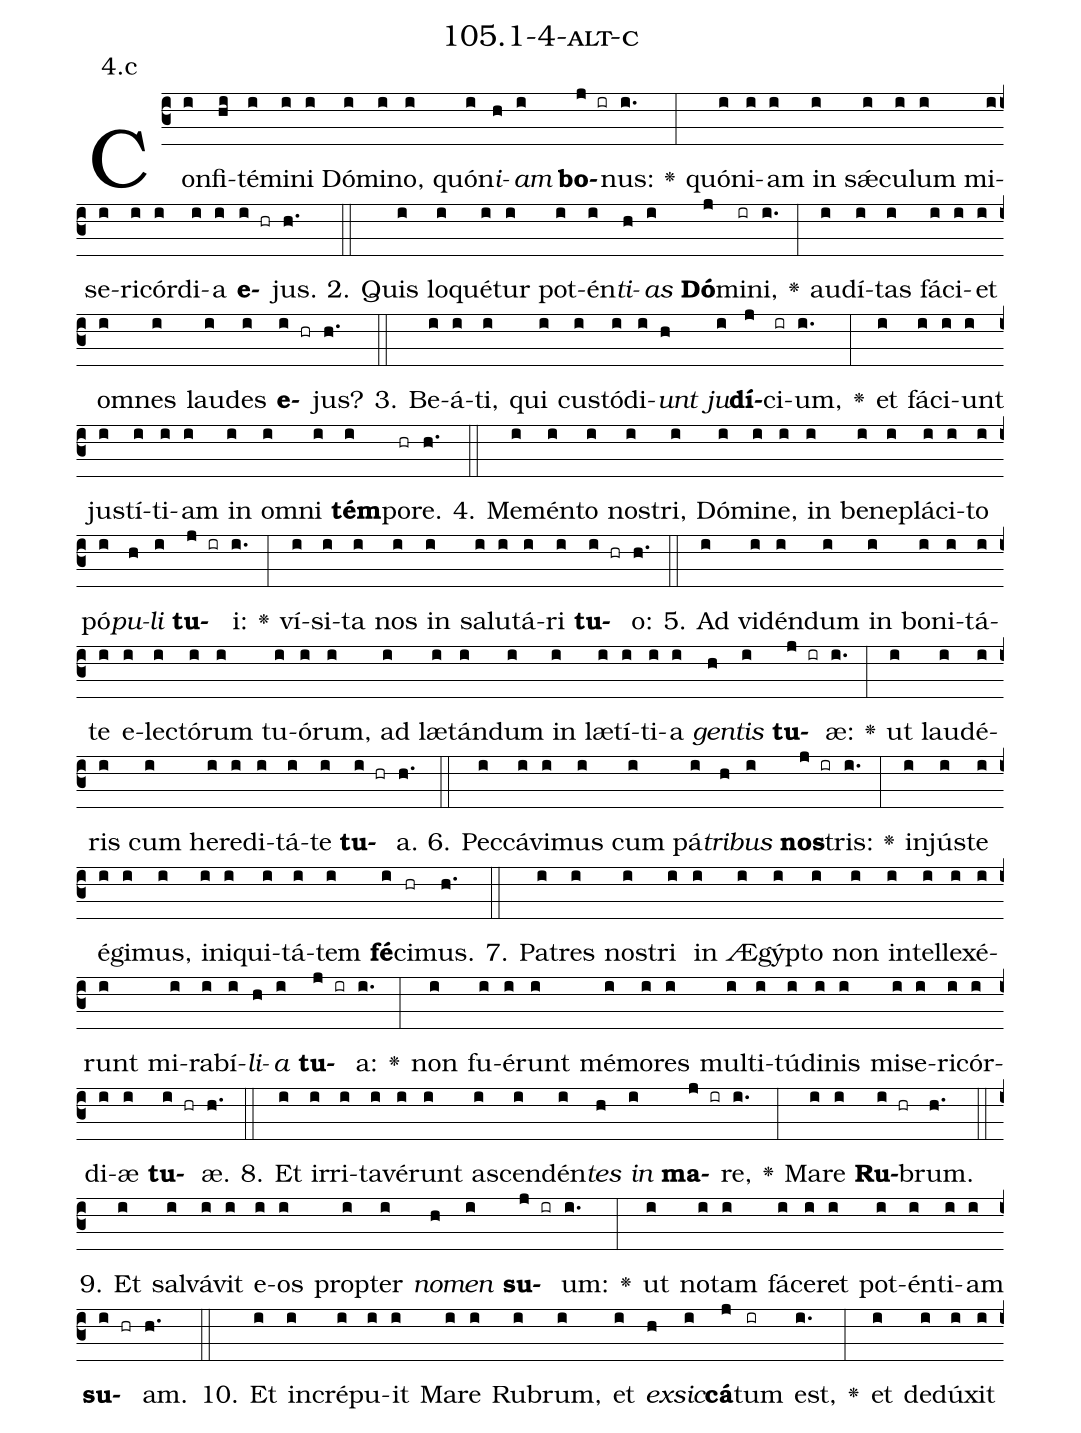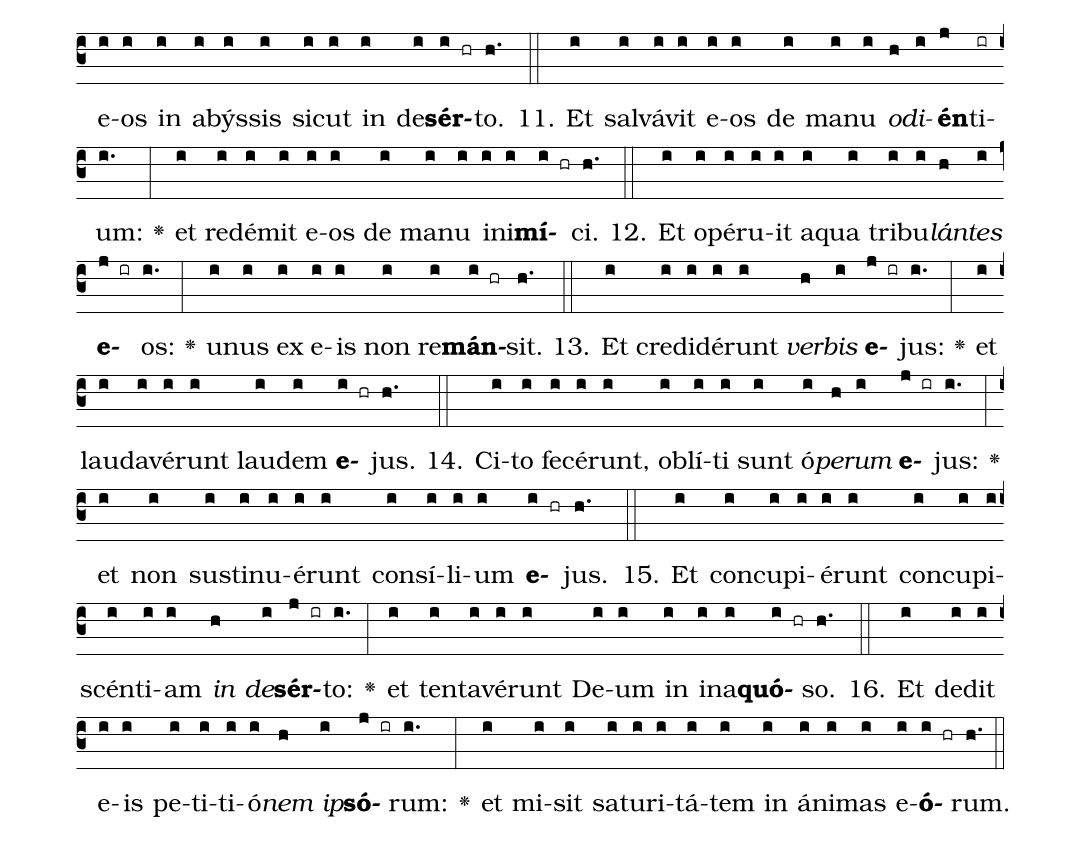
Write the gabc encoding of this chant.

name: 105.1-4-alt-c;
annotation: 4.c;
%%
(c3)Con(i)fi(hi)té(i)mi(i)ni(i) Dó(i)mi(i)no,(i) quón(i)<i>i</i>(h)<i>am</i>(i) <b>bo</b>(j ir)nus:(i.) <v>\greheightstar</v>(:) quón(i)i(i)am(i) in(i) sǽ(i)cu(i)lum(i) mi(i)se(i)ri(i)cór(i)di(i)a(i) <b>e</b>(i hr)jus.(h.) (::)
2. Quis(i) lo(i)qué(i)tur(i) pot(i)én(i)<i>ti</i>(h)<i>as</i>(i) <b>Dó</b>(j)mi(ir)ni,(i.) <v>\greheightstar</v>(:) au(i)dí(i)tas(i) fá(i)ci(i)et(i) om(i)nes(i) lau(i)des(i) <b>e</b>(i hr)jus?(h.) (::)
3. Be(i)á(i)ti,(i) qui(i) cus(i)tó(i)di(i)<i>unt</i>(h) <i>ju</i>(i)<b>dí</b>(j)ci(ir)um,(i.) <v>\greheightstar</v>(:) et(i) fá(i)ci(i)unt(i) jus(i)tí(i)ti(i)am(i) in(i) om(i)ni(i) <b>tém</b>(i)po(hr)re.(h.) (::)
4. Me(i)mén(i)to(i) nos(i)tri,(i) Dó(i)mi(i)ne,(i) in(i) be(i)ne(i)plá(i)ci(i)to(i) pó(i)<i>pu</i>(h)<i>li</i>(i) <b>tu</b>(j ir)i:(i.) <v>\greheightstar</v>(:) ví(i)si(i)ta(i) nos(i) in(i) sa(i)lu(i)tá(i)ri(i) <b>tu</b>(i hr)o:(h.) (::)
5. Ad(i) vi(i)dén(i)dum(i) in(i) bo(i)ni(i)tá(i)te(i) e(i)lec(i)tó(i)rum(i) tu(i)ó(i)rum,(i) ad(i) læ(i)tán(i)dum(i) in(i) læ(i)tí(i)ti(i)a(i) <i>gen</i>(h)<i>tis</i>(i) <b>tu</b>(j ir)æ:(i.) <v>\greheightstar</v>(:) ut(i) lau(i)dé(i)ris(i) cum(i) he(i)re(i)di(i)tá(i)te(i) <b>tu</b>(i hr)a.(h.) (::)
6. Pec(i)cá(i)vi(i)mus(i) cum(i) pá(i)<i>tri</i>(h)<i>bus</i>(i) <b>nos</b>(j ir)tris:(i.) <v>\greheightstar</v>(:) in(i)jús(i)te(i) é(i)gi(i)mus,(i) in(i)i(i)qui(i)tá(i)tem(i) <b>fé</b>(i)ci(hr)mus.(h.) (::)
7. Pa(i)tres(i) nos(i)tri(i) in(i) Æ(i)gýp(i)to(i) non(i) in(i)tel(i)le(i)xé(i)runt(i) mi(i)ra(i)bí(i)<i>li</i>(h)<i>a</i>(i) <b>tu</b>(j ir)a:(i.) <v>\greheightstar</v>(:) non(i) fu(i)é(i)runt(i) mé(i)mo(i)res(i) mul(i)ti(i)tú(i)di(i)nis(i) mi(i)se(i)ri(i)cór(i)di(i)æ(i) <b>tu</b>(i hr)æ.(h.) (::)
8. Et(i) ir(i)ri(i)ta(i)vé(i)runt(i) a(i)scen(i)dén(i)<i>tes</i>(h) <i>in</i>(i) <b>ma</b>(j ir)re,(i.) <v>\greheightstar</v>(:) Ma(i)re(i) <b>Ru</b>(i hr)brum.(h.) (::)
9. Et(i) sal(i)vá(i)vit(i) e(i)os(i) prop(i)ter(i) <i>no</i>(h)<i>men</i>(i) <b>su</b>(j ir)um:(i.) <v>\greheightstar</v>(:) ut(i) no(i)tam(i) fá(i)ce(i)ret(i) pot(i)én(i)ti(i)am(i) <b>su</b>(i hr)am.(h.) (::)
10. Et(i) in(i)cré(i)pu(i)it(i) Ma(i)re(i) Ru(i)brum,(i) et(i) <i>ex</i>(h)<i>sic</i>(i)<b>cá</b>(j)tum(ir) est,(i.) <v>\greheightstar</v>(:) et(i) de(i)dú(i)xit(i) e(i)os(i) in(i) a(i)býs(i)sis(i) sic(i)ut(i) in(i) de(i)<b>sér</b>(i hr)to.(h.) (::)
11. Et(i) sal(i)vá(i)vit(i) e(i)os(i) de(i) ma(i)nu(i) <i>o</i>(h)<i>di</i>(i)<b>én</b>(j)ti(ir)um:(i.) <v>\greheightstar</v>(:) et(i) red(i)é(i)mit(i) e(i)os(i) de(i) ma(i)nu(i) in(i)i(i)<b>mí</b>(i hr)ci.(h.) (::)
12. Et(i) o(i)pé(i)ru(i)it(i) a(i)qua(i) tri(i)bu(i)<i>lán</i>(h)<i>tes</i>(i) <b>e</b>(j ir)os:(i.) <v>\greheightstar</v>(:) u(i)nus(i) ex(i) e(i)is(i) non(i) re(i)<b>mán</b>(i hr)sit.(h.) (::)
13. Et(i) cre(i)di(i)dé(i)runt(i) <i>ver</i>(h)<i>bis</i>(i) <b>e</b>(j ir)jus:(i.) <v>\greheightstar</v>(:) et(i) lau(i)da(i)vé(i)runt(i) lau(i)dem(i) <b>e</b>(i hr)jus.(h.) (::)
14. Ci(i)to(i) fe(i)cé(i)runt,(i) ob(i)lí(i)ti(i) sunt(i) ó(i)<i>pe</i>(h)<i>rum</i>(i) <b>e</b>(j ir)jus:(i.) <v>\greheightstar</v>(:) et(i) non(i) sus(i)ti(i)nu(i)é(i)runt(i) con(i)sí(i)li(i)um(i) <b>e</b>(i hr)jus.(h.) (::)
15. Et(i) con(i)cu(i)pi(i)é(i)runt(i) con(i)cu(i)pi(i)scén(i)ti(i)am(i) <i>in</i>(h) <i>de</i>(i)<b>sér</b>(j ir)to:(i.) <v>\greheightstar</v>(:) et(i) ten(i)ta(i)vé(i)runt(i) De(i)um(i) in(i) in(i)a(i)<b>quó</b>(i hr)so.(h.) (::)
16. Et(i) de(i)dit(i) e(i)is(i) pe(i)ti(i)ti(i)ó(i)<i>nem</i>(h) <i>ip</i>(i)<b>só</b>(j ir)rum:(i.) <v>\greheightstar</v>(:) et(i) mi(i)sit(i) sa(i)tu(i)ri(i)tá(i)tem(i) in(i) á(i)ni(i)mas(i) e(i)<b>ó</b>(i hr)rum.(h.) (::)
